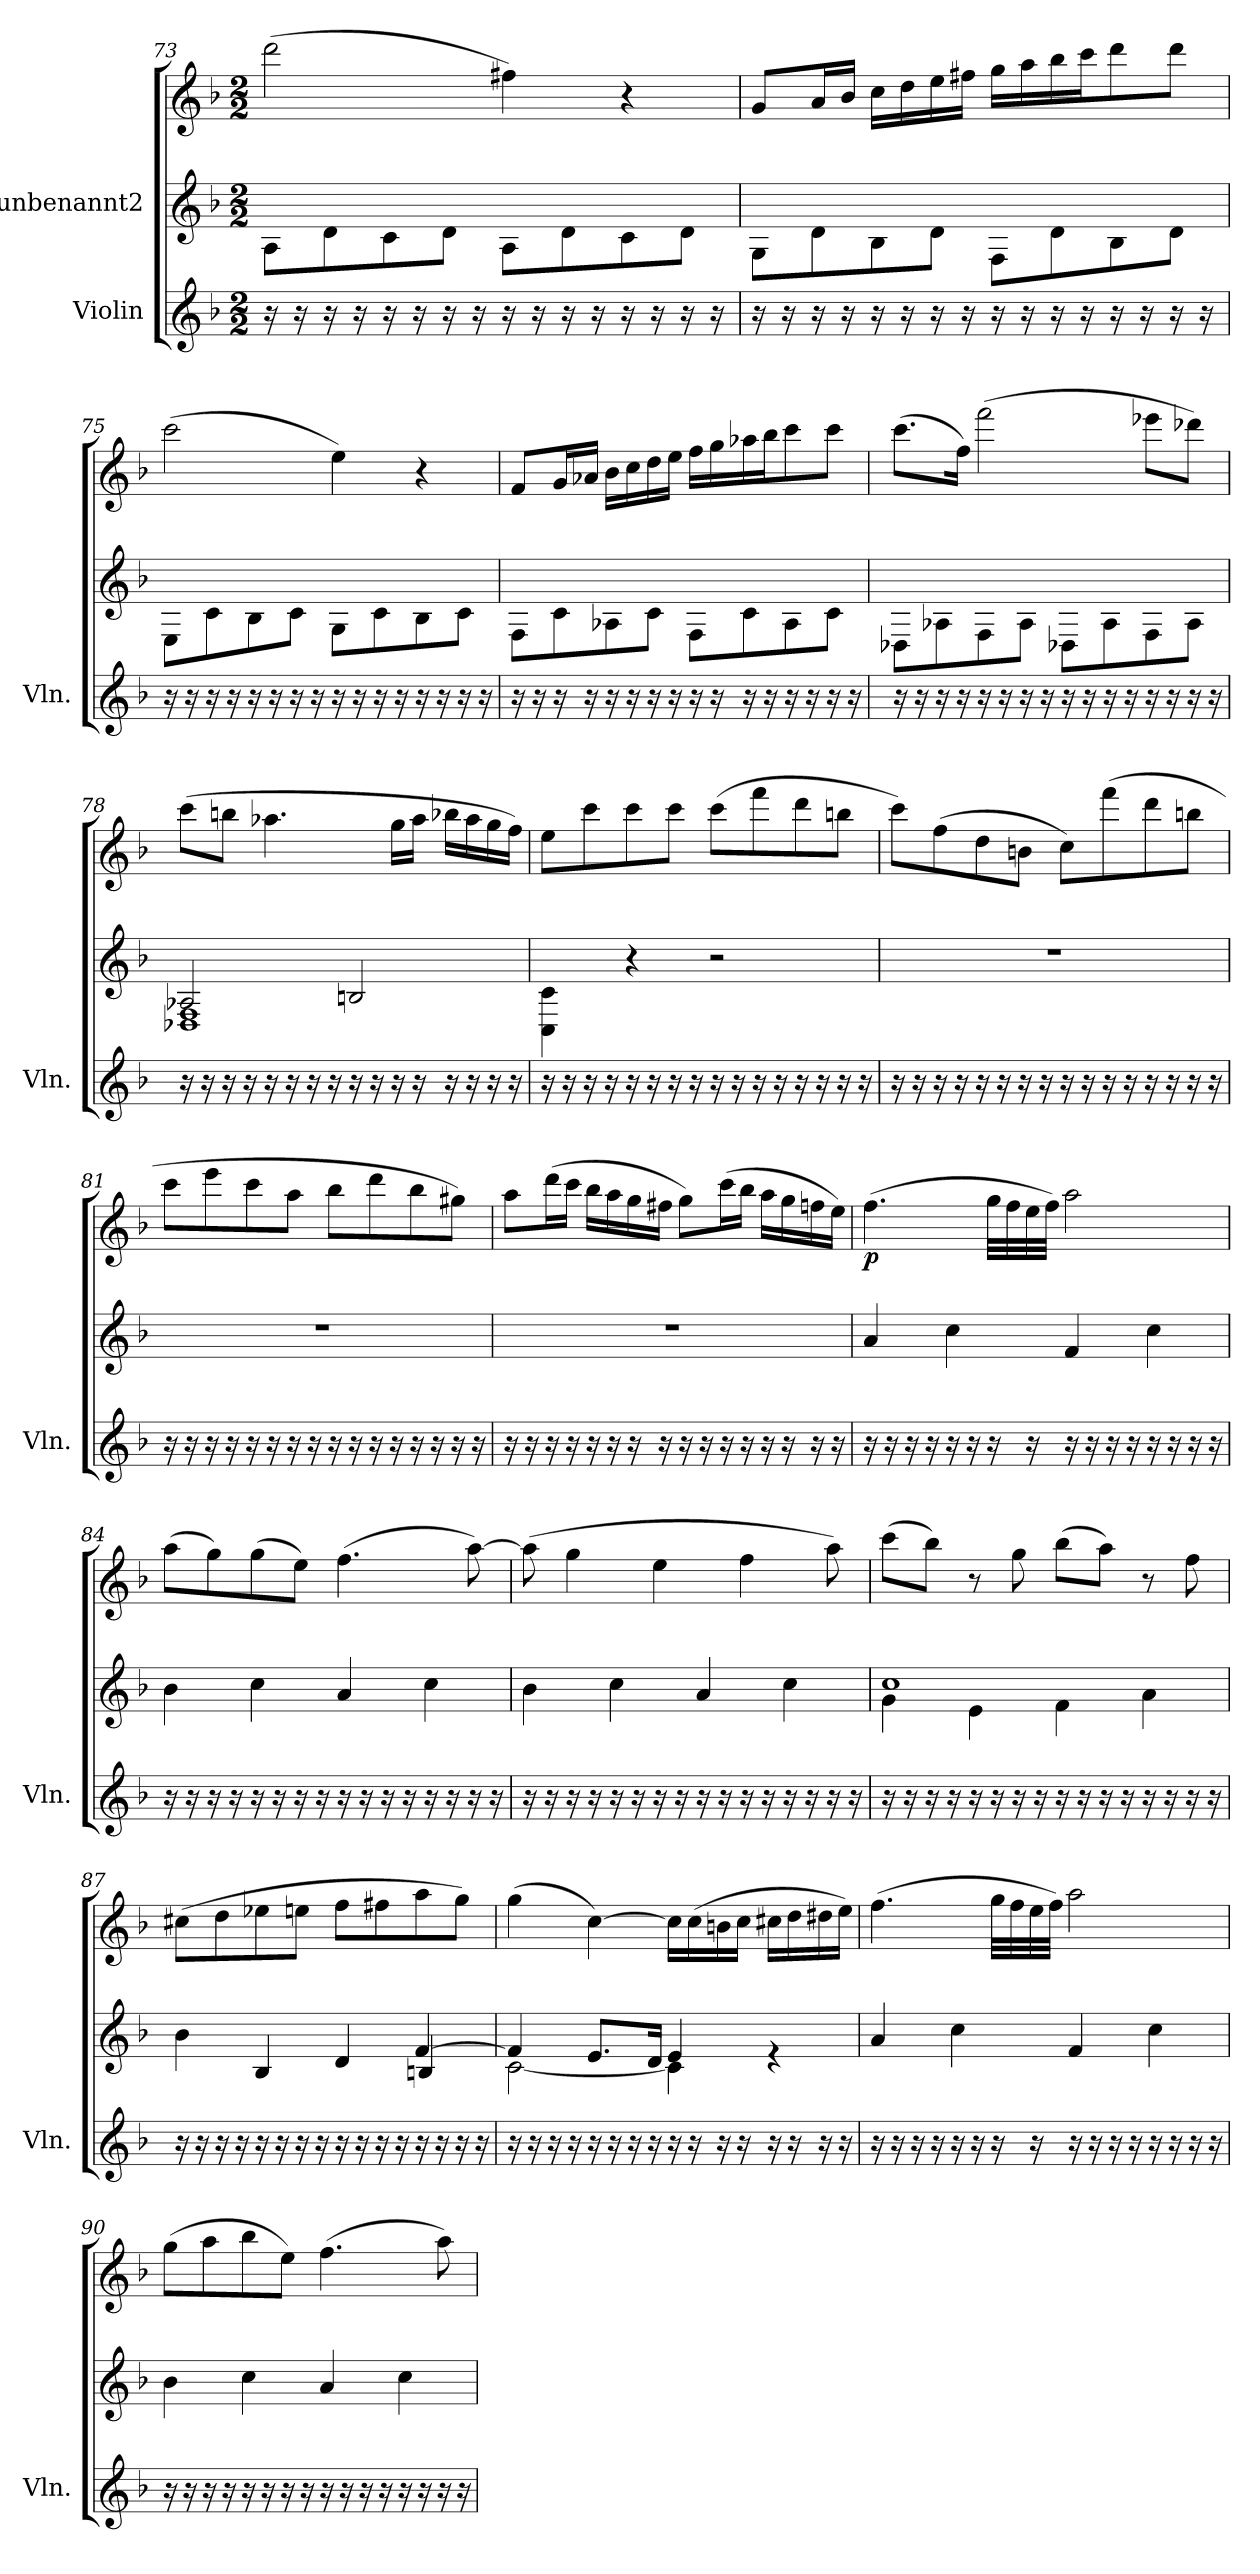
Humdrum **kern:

**kern	**kern	**kern	**dynam
*part2	*part1	*part1	*part1
*staff3	*staff2	*staff1	*staff1/2
*I"Violin	*I"unbenannt2	*	*
*I'Vln.	*	*	*
*clefG2	*clefG2	*clefG2	*
*k[b-]	*k[b-]	*k[b-]	*
*M2/2	*M2/2	*M2/2	*
=73	=73	=73	=73
16r	8A\L	(>2ddd\	.
16r	.	.	.
16r	8d\	.	.
16r	.	.	.
16r	8c\	.	.
16r	.	.	.
16r	8d\J	.	.
16r	.	.	.
16r	8A\L	4ff#X\)	.
16r	.	.	.
16r	8d\	.	.
16r	.	.	.
16r	8c\	4r	.
16r	.	.	.
16r	8d\J	.	.
16r	.	.	.
!!LO:PB:g=z
=74	=74	=74	=74
16r	8G\L	8g/L	.
16r	.	.	.
16r	8d\	16a/L	.
16r	.	16b-/JJ	.
16r	8B-\	16cc\LL	.
16r	.	16dd\	.
16r	8d\J	16ee\	.
16r	.	16ff#X\JJ	.
16r	8F\L	16gg\LL	.
16r	.	16aa\	.
16r	8d\	16bb-\	.
16r	.	16ccc\J	.
16r	8B-\	8ddd\	.
16r	.	.	.
16r	8d\J	8ddd\J	.
16r	.	.	.
=75	=75	=75	=75
16r	8E\L	(>2ccc\	.
16r	.	.	.
16r	8c\	.	.
16r	.	.	.
16r	8B-\	.	.
16r	.	.	.
16r	8c\J	.	.
16r	.	.	.
16r	8G\L	4ee\)	.
16r	.	.	.
16r	8c\	.	.
16r	.	.	.
16r	8B-\	4r	.
16r	.	.	.
16r	8c\J	.	.
16r	.	.	.
=76	=76	=76	=76
16r	8F\L	8f/L	.
16r	.	.	.
16r	8c\	16g/L	.
16r	.	16a-X/JJ	.
16r	8A-X\	16b-\LL	.
16r	.	16cc\	.
16r	8c\J	16dd\	.
16r	.	16ee\JJ	.
16r	8F\L	16ff\LL	.
16r	.	16gg\	.
16r	8c\	16aa-X\	.
16r	.	16bb-\J	.
16r	8A-\	8ccc\	.
16r	.	.	.
16r	8c\J	8ccc\J	.
16r	.	.	.
!!LO:LB:g=z
=77	=77	=77	=77
16r	8D-X\L	(>8.ccc\L	.
16r	.	.	.
16r	8A-X\	.	.
16r	.	16ff\Jk)	.
16r	8F\	(>2fff\	.
16r	.	.	.
16r	8A-\J	.	.
16r	.	.	.
16r	8D-X\L	.	.
16r	.	.	.
16r	8A-\	.	.
16r	.	.	.
16r	8F\	8eee-X\L	.
16r	.	.	.
16r	8A-\J	8ddd-X\J)	.
16r	.	.	.
=78	=78	=78	=78
*	*^	*	*
16r	2A-X/	1D-X 1F	(>8ccc\L	.
16r	.	.	.	.
16r	.	.	8bbn\J	.
16r	.	.	.	.
16r	.	.	4.aa-X\	.
16r	.	.	.	.
16r	.	.	.	.
16r	.	.	.	.
16r	2Bn/	.	.	.
16r	.	.	.	.
16r	.	.	16gg\LL	.
16r	.	.	16aa-\JJ	.
16r	.	.	16bb-X\LL	.
16r	.	.	16aa-\	.
16r	.	.	16gg\	.
16r	.	.	16ff\JJ)	.
*	*v	*v	*	*
=79	=79	=79	=79
16r	4C\ 4c\	8ee\L	.
16r	.	.	.
16r	.	8ccc\	.
16r	.	.	.
16r	4r	8ccc\	.
16r	.	.	.
16r	.	8ccc\J	.
16r	.	.	.
16r	2r	(>8ccc\L	.
16r	.	.	.
16r	.	8fff\	.
16r	.	.	.
16r	.	8ddd\	.
16r	.	.	.
16r	.	8bbn\J	.
16r	.	.	.
!!LO:LB:g=z
=80	=80	=80	=80
16r	1r	8ccc\L)	.
16r	.	.	.
16r	.	(>8ff\	.
16r	.	.	.
16r	.	8dd\	.
16r	.	.	.
16r	.	8bn\J	.
16r	.	.	.
16r	.	8cc\L)	.
16r	.	.	.
16r	.	(>8fff\	.
16r	.	.	.
16r	.	8ddd\	.
16r	.	.	.
16r	.	8bbn\J	.
16r	.	.	.
!!LO:LB:g=z
=81	=81	=81	=81
16r	1r	8ccc\L	.
16r	.	.	.
16r	.	8eee\	.
16r	.	.	.
16r	.	8ccc\	.
16r	.	.	.
16r	.	8aa\J	.
16r	.	.	.
16r	.	8bb-\L	.
16r	.	.	.
16r	.	8ddd\	.
16r	.	.	.
16r	.	8bb-\	.
16r	.	.	.
16r	.	8gg#X\J)	.
16r	.	.	.
=82	=82	=82	=82
16r	1r	8aa\L	.
16r	.	.	.
16r	.	(>16ddd\L	.
16r	.	16ccc\JJ	.
16r	.	16bb-\LL	.
16r	.	16aa\	.
16r	.	16gg\	.
16r	.	16ff#X\JJ	.
16r	.	8gg\L)	.
16r	.	.	.
16r	.	(>16ccc\L	.
16r	.	16bb-\JJ	.
16r	.	16aa\LL	.
16r	.	16gg\	.
16r	.	16ffn\	.
16r	.	16ee\JJ)	.
=83	=83	=83	=83
!	!	!	!LO:DY:b
16r	4a/	(>4.ff\	p
16r	.	.	.
16r	.	.	.
16r	.	.	.
16r	4cc\	.	.
16r	.	.	.
16r	.	32gg\LLL	.
.	.	32ff\	.
16r	.	32ee\	.
.	.	32ff\JJJ)	.
16r	4f/	2aa\	.
16r	.	.	.
16r	.	.	.
16r	.	.	.
16r	4cc\	.	.
16r	.	.	.
16r	.	.	.
16r	.	.	.
!!LO:PB:g=z
=84	=84	=84	=84
16r	4b-\	(>8aa\L	.
16r	.	.	.
16r	.	8gg\)	.
16r	.	.	.
16r	4cc\	(>8gg\	.
16r	.	.	.
16r	.	8ee\J)	.
16r	.	.	.
16r	4a/	(>4.ff\	.
16r	.	.	.
16r	.	.	.
16r	.	.	.
16r	4cc\	.	.
16r	.	.	.
16r	.	[8aa\)	.
16r	.	.	.
=85	=85	=85	=85
16r	4b-\	(>8aa\]	.
16r	.	.	.
16r	.	4gg\	.
16r	.	.	.
16r	4cc\	.	.
16r	.	.	.
16r	.	4ee\	.
16r	.	.	.
16r	4a/	.	.
16r	.	.	.
16r	.	4ff\	.
16r	.	.	.
16r	4cc\	.	.
16r	.	.	.
16r	.	8aa\)	.
16r	.	.	.
=86	=86	=86	=86
*	*^	*	*
16r	1cc	4g\	(>8ccc\L	.
16r	.	.	.	.
16r	.	.	8bb-\J)	.
16r	.	.	.	.
16r	.	4e\	8r	.
16r	.	.	.	.
16r	.	.	8gg\	.
16r	.	.	.	.
16r	.	4f\	(>8bb-\L	.
16r	.	.	.	.
16r	.	.	8aa\J)	.
16r	.	.	.	.
16r	.	4a\	8r	.
16r	.	.	.	.
16r	.	.	8ff\	.
16r	.	.	.	.
!!LO:LB:g=z
=87	=87	=87	=87	=87
16r	4b-\	2.ryy	(>8cc#X\L	.
16r	.	.	.	.
16r	.	.	8dd\	.
16r	.	.	.	.
16r	4B-/	.	8ee-X\	.
16r	.	.	.	.
16r	.	.	8een\J	.
16r	.	.	.	.
16r	4d/	.	8ff\L	.
16r	.	.	.	.
16r	.	.	8ff#X\	.
16r	.	.	.	.
16r	[4f/	4Bn/	8aa\	.
16r	.	.	.	.
16r	.	.	8gg\J)	.
16r	.	.	.	.
!!LO:LB:g=z
=88	=88	=88	=88	=88
16r	4f/]	[2c\	(>4gg\	.
16r	.	.	.	.
16r	.	.	.	.
16r	.	.	.	.
16r	8.e/L	.	[4cc\)	.
16r	.	.	.	.
16r	.	.	.	.
16r	16d/Jk	.	.	.
16r	4e/	4c\]	16cc\LL]	.
16r	.	.	(>16cc\	.
16r	.	.	16bn\	.
16r	.	.	16cc\JJ	.
16r	4re	4ryy	16cc#X\LL	.
16r	.	.	16dd\	.
16r	.	.	16dd#X\	.
16r	.	.	16ee\JJ)	.
*	*v	*v	*	*
=89	=89	=89	=89
16r	4a/	(>4.ff\	.
16r	.	.	.
16r	.	.	.
16r	.	.	.
16r	4cc\	.	.
16r	.	.	.
16r	.	32gg\LLL	.
.	.	32ff\	.
16r	.	32ee\	.
.	.	32ff\JJJ)	.
16r	4f/	2aa\	.
16r	.	.	.
16r	.	.	.
16r	.	.	.
16r	4cc\	.	.
16r	.	.	.
16r	.	.	.
16r	.	.	.
=90	=90	=90	=90
16r	4b-\	(>8gg\L	.
16r	.	.	.
16r	.	8aa\	.
16r	.	.	.
16r	4cc\	8bb-\	.
16r	.	.	.
16r	.	8ee\J)	.
16r	.	.	.
16r	4a/	(>4.ff\	.
16r	.	.	.
16r	.	.	.
16r	.	.	.
16r	4cc\	.	.
16r	.	.	.
16r	.	8aa\)	.
16r	.	.	.
=	=	=	=
*-	*-	*-	*-
